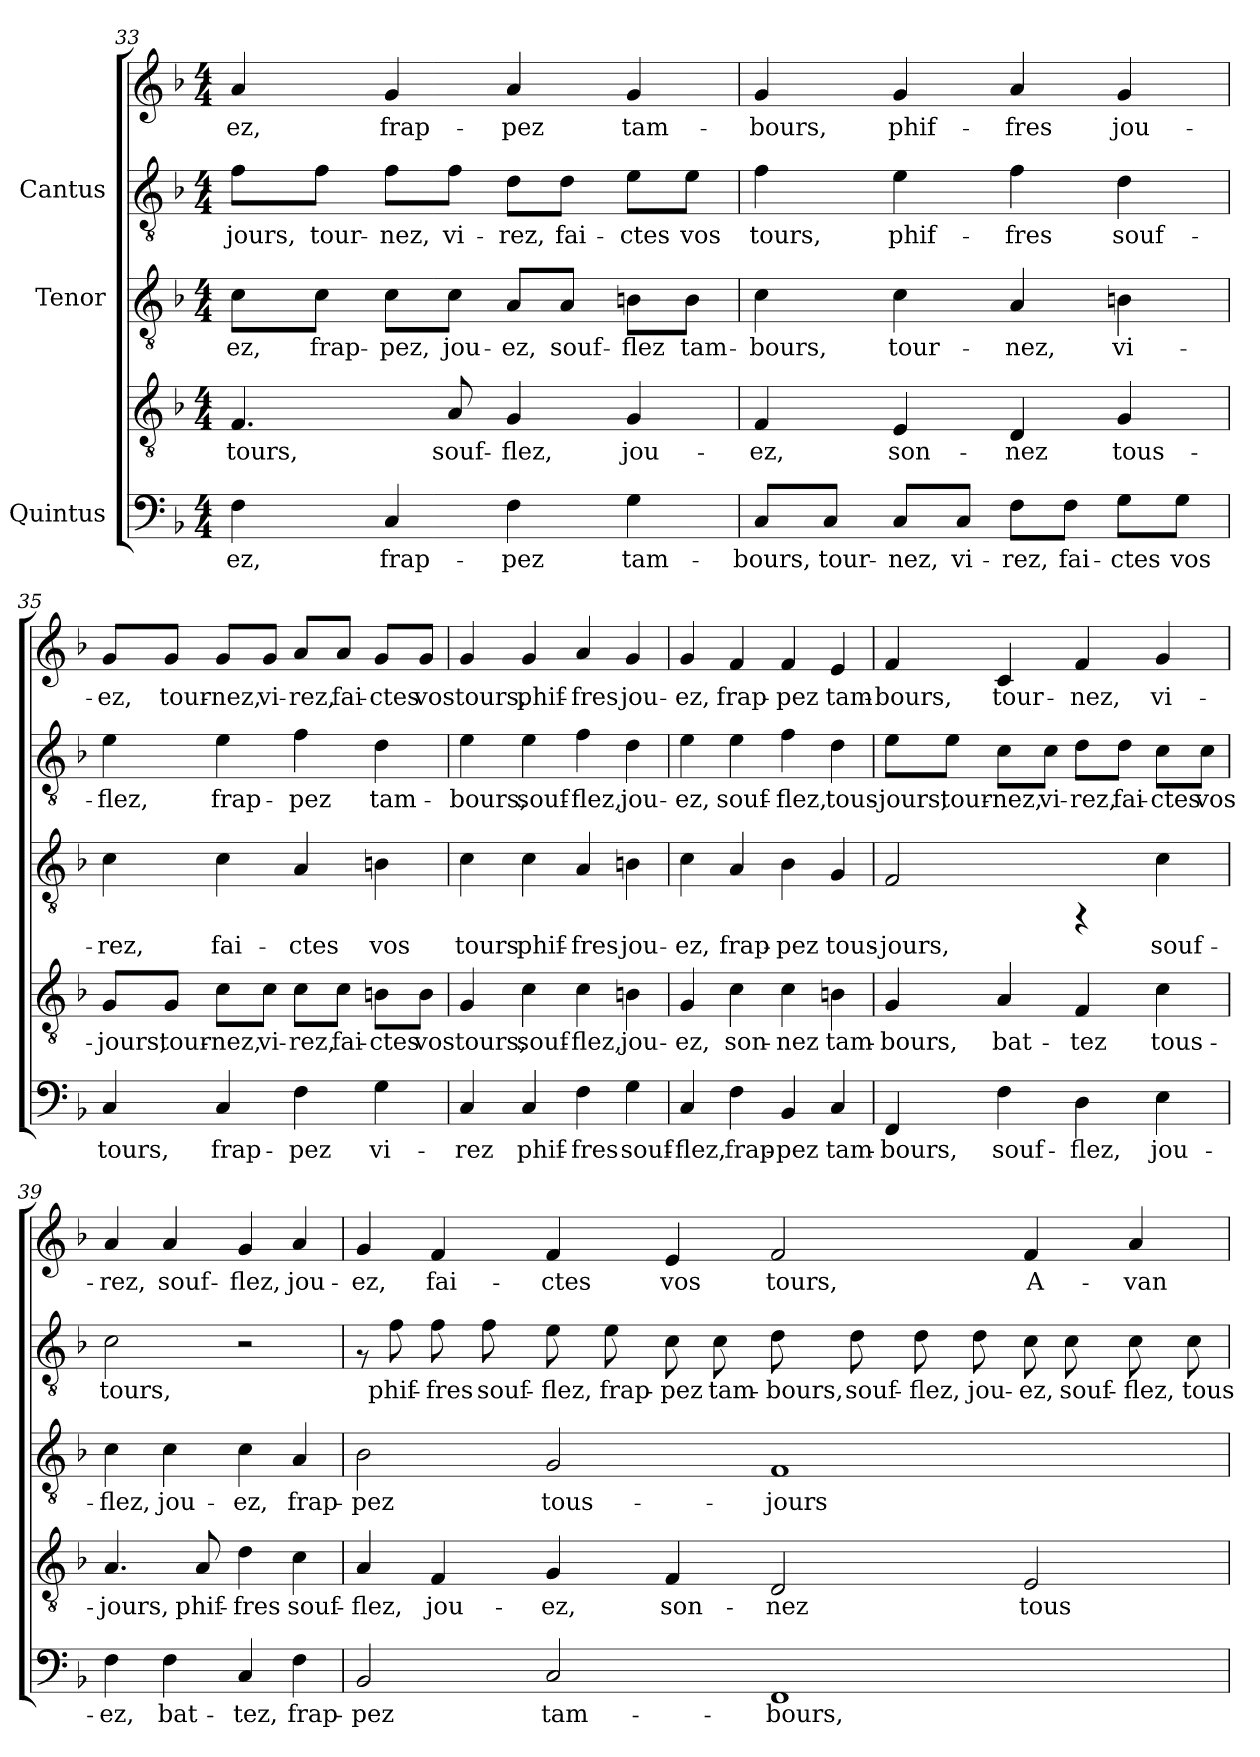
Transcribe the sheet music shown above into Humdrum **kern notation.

**kern	**text	**kern	**text	**kern	**text	**kern	**text	**kern	**text
*part3	*part3	*part3	*part3	*part2	*part2	*part1	*part1	*part1	*part1
*staff5	*staff5	*staff4	*staff4	*staff3	*staff3	*staff2	*staff2	*staff1	*staff1
*I"Quintus	*	*	*	*I"Tenor	*	*I"Cantus	*	*	*
!!LO:PB:g=z
*clefF4	*	*clefGv2	*	*clefGv2	*	*clefGv2	*	*clefG2	*
*k[b-]	*	*k[b-]	*	*k[b-]	*	*k[b-]	*	*k[b-]	*
*F:	*	*F:	*	*F:	*	*F:	*	*F:	*
*M4/4	*	*M4/4	*	*M4/4	*	*M4/4	*	*M4/4	*
=33	=33	=33	=33	=33	=33	=33	=33	=33	=33
!	!LO:LY:b:cj	!	!LO:LY:b:cj	!	!LO:LY:b:cj	!	!LO:LY:b:cj	!	!LO:LY:b:cj
4F\	-ez,	4.F/	-tours,	8c\L	-ez,	8f\L	-jours,	4a/	-ez,
!	!	!	!	!	!LO:LY:b:cj	!	!LO:LY:b:cj	!	!
.	.	.	.	8c\J	frap-	8f\J	tour-	.	.
!	!LO:LY:b:cj	!	!	!	!LO:LY:b:cj	!	!LO:LY:b:cj	!	!LO:LY:b:cj
4C/	frap-	.	.	8c\L	-pez,	8f\L	-nez,	4g/	frap-
!	!	!	!LO:LY:b:cj	!	!LO:LY:b:cj	!	!LO:LY:b:cj	!	!
.	.	8A/	souf-	8c\J	jou-	8f\J	vi-	.	.
!	!LO:LY:b:cj	!	!LO:LY:b:cj	!	!LO:LY:b:cj	!	!LO:LY:b:cj	!	!LO:LY:b:cj
4F\	-pez	4G/	-flez,	8A/L	-ez,	8d\L	-rez,	4a/	-pez
!	!	!	!	!	!LO:LY:b:cj	!	!LO:LY:b:cj	!	!
.	.	.	.	8A/J	souf-	8d\J	fai-	.	.
!	!LO:LY:b:cj	!	!LO:LY:b:cj	!	!LO:LY:b:cj	!	!LO:LY:b:cj	!	!LO:LY:b:cj
4G\	tam-	4G/	jou-	8Bn\L	-flez	8e\L	-ctes	4g/	tam-
!	!	!	!	!	!LO:LY:b:cj	!	!LO:LY:b:cj	!	!
.	.	.	.	8B\J	tam-	8e\J	vos	.	.
=34	=34	=34	=34	=34	=34	=34	=34	=34	=34
!	!LO:LY:b:cj	!	!LO:LY:b:cj	!	!LO:LY:b:cj	!	!LO:LY:b:cj	!	!LO:LY:b:cj
8C/L	-bours,	4F/	-ez,	4c\	-bours,	4f\	-tours,	4g/	bours,
!	!LO:LY:b:cj	!	!	!	!	!	!	!	!
8C/J	tour-	.	.	.	.	.	.	.	.
!	!LO:LY:b:cj	!	!LO:LY:b:cj	!	!LO:LY:b:cj	!	!LO:LY:b:cj	!	!LO:LY:b:cj
8C/L	-nez,	4E/	son-	4c\	tour-	4e\	phif-	4g/	phif-
!	!LO:LY:b:cj	!	!	!	!	!	!	!	!
8C/J	vi-	.	.	.	.	.	.	.	.
!	!LO:LY:b:cj	!	!LO:LY:b:cj	!	!LO:LY:b:cj	!	!LO:LY:b:cj	!	!LO:LY:b:cj
8F\L	-rez,	4D/	-nez	4A/	-nez,	4f\	-fres	4a/	-fres
!	!LO:LY:b:cj	!	!	!	!	!	!	!	!
8F\J	fai-	.	.	.	.	.	.	.	.
!	!LO:LY:b:cj	!	!LO:LY:b:cj	!	!LO:LY:b:cj	!	!LO:LY:b:cj	!	!LO:LY:b:cj
8G\L	-ctes	4G/	tous-	4Bn\	vi-	4d\	souf-	4g/	jou-
!	!LO:LY:b:cj	!	!	!	!	!	!	!	!
8G\J	vos	.	.	.	.	.	.	.	.
=35	=35	=35	=35	=35	=35	=35	=35	=35	=35
!	!LO:LY:b:cj	!	!LO:LY:b:cj	!	!LO:LY:b:cj	!	!LO:LY:b:cj	!	!LO:LY:b:cj
4C/	tours,	8G/L	jours,	4c\	-rez,	4e\	flez,	8g/L	-ez,
!	!	!	!LO:LY:b:cj	!	!	!	!	!	!LO:LY:b:cj
.	.	8G/J	tour-	.	.	.	.	8g/J	tour-
!	!LO:LY:b:cj	!	!LO:LY:b:cj	!	!LO:LY:b:cj	!	!LO:LY:b:cj	!	!LO:LY:b:cj
4C/	frap-	8c\L	-nez,	4c\	fai-	4e\	frap-	8g/L	-nez,
!	!	!	!LO:LY:b:cj	!	!	!	!	!	!LO:LY:b:cj
.	.	8c\J	vi-	.	.	.	.	8g/J	vi-
!	!LO:LY:b:cj	!	!LO:LY:b:cj	!	!LO:LY:b:cj	!	!LO:LY:b:cj	!	!LO:LY:b:cj
4F\	-pez	8c\L	-rez,	4A/	-ctes	4f\	-pez	8a/L	-rez,
!	!	!	!LO:LY:b:cj	!	!	!	!	!	!LO:LY:b:cj
.	.	8c\J	fai-	.	.	.	.	8a/J	fai-
!	!LO:LY:b:cj	!	!LO:LY:b:cj	!	!LO:LY:b:cj	!	!LO:LY:b:cj	!	!LO:LY:b:cj
4G\	vi-	8Bn\L	-ctes	4Bn\	vos	4d\	tam-	8g/L	-ctes
!	!	!	!LO:LY:b:cj	!	!	!	!	!	!LO:LY:b:cj
.	.	8B\J	vos	.	.	.	.	8g/J	vos
!!LO:LB:g=z
=36	=36	=36	=36	=36	=36	=36	=36	=36	=36
!	!LO:LY:b:cj	!	!LO:LY:b:cj	!	!LO:LY:b:cj	!	!LO:LY:b:cj	!	!LO:LY:b:cj
4C/	-rez	4G/	-tours,	4c\	tours	4e\	-bours,	4g/	-tours,
!	!LO:LY:b:cj	!	!LO:LY:b:cj	!	!LO:LY:b:cj	!	!LO:LY:b:cj	!	!LO:LY:b:cj
4C/	phif-	4c\	souf-	4c\	phif-	4e\	souf-	4g/	phif-
!	!LO:LY:b:cj	!	!LO:LY:b:cj	!	!LO:LY:b:cj	!	!LO:LY:b:cj	!	!LO:LY:b:cj
4F\	-fres	4c\	-flez,	4A/	-fres	4f\	-flez,	4a/	-fres
!	!LO:LY:b:cj	!	!LO:LY:b:cj	!	!LO:LY:b:cj	!	!LO:LY:b:cj	!	!LO:LY:b:cj
4G\	souf-	4Bn\	jou-	4Bn\	jou-	4d\	jou-	4g/	jou-
=37	=37	=37	=37	=37	=37	=37	=37	=37	=37
!	!LO:LY:b:cj	!	!LO:LY:b:cj	!	!LO:LY:b:cj	!	!LO:LY:b:cj	!	!LO:LY:b:cj
4C/	-flez,	4G/	-ez,	4c\	-ez,	4e\	-ez,	4g/	-ez,
!	!LO:LY:b:cj	!	!LO:LY:b:cj	!	!LO:LY:b:cj	!	!LO:LY:b:cj	!	!LO:LY:b:cj
4F\	frap-	4c\	son-	4A/	frap-	4e\	souf-	4f/	frap-
!	!LO:LY:b:cj	!	!LO:LY:b:cj	!	!LO:LY:b:cj	!	!LO:LY:b:cj	!	!LO:LY:b:cj
4BB-/	-pez	4c\	-nez	4B-\	-pez	4f\	-flez,	4f/	-pez
!	!LO:LY:b:cj	!	!LO:LY:b:cj	!	!LO:LY:b:cj	!	!LO:LY:b:cj	!	!LO:LY:b:cj
4C/	tam-	4Bn\	tam-	4G/	tous-	4d\	tous-	4e/	tam-
=38	=38	=38	=38	=38	=38	=38	=38	=38	=38
!	!LO:LY:b:cj	!	!LO:LY:b:cj	!	!LO:LY:b:cj	!	!LO:LY:b:cj	!	!LO:LY:b:cj
4FF/	-bours,	4G/	-bours,	2F/	-jours,	8e\L	-jours,	4f/	-bours,
!	!	!	!	!	!	!	!LO:LY:b:cj	!	!
.	.	.	.	.	.	8e\J	tour-	.	.
!	!LO:LY:b:cj	!	!LO:LY:b:cj	!	!	!	!LO:LY:b:cj	!	!LO:LY:b:cj
4F\	souf-	4A/	bat-	.	.	8c\L	-nez,	4c/	tour-
!	!	!	!	!	!	!	!LO:LY:b:cj	!	!
.	.	.	.	.	.	8c\J	vi-	.	.
!	!LO:LY:b:cj	!	!LO:LY:b:cj	!	!	!	!LO:LY:b:cj	!	!LO:LY:b:cj
4D\	-flez,	4F/	-tez	4rFF	.	8d\L	-rez,	4f/	-nez,
!	!	!	!	!	!	!	!LO:LY:b:cj	!	!
.	.	.	.	.	.	8d\J	fai-	.	.
!	!LO:LY:b:cj	!	!LO:LY:b:cj	!	!LO:LY:b:cj	!	!LO:LY:b:cj	!	!LO:LY:b:cj
4E\	jou-	4c\	tous-	4c\	souf-	8c\L	-ctes	4g/	vi-
!	!	!	!	!	!	!	!LO:LY:b:cj	!	!
.	.	.	.	.	.	8c\J	vos	.	.
=39	=39	=39	=39	=39	=39	=39	=39	=39	=39
!	!LO:LY:b:cj	!	!LO:LY:b:cj	!	!LO:LY:b:cj	!	!LO:LY:b:cj	!	!LO:LY:b:cj
4F\	-ez,	4.A/	-jours,	4c\	-flez,	2c\	-tours,	4a/	rez,
!	!LO:LY:b:cj	!	!	!	!LO:LY:b:cj	!	!	!	!LO:LY:b:cj
4F\	bat-	.	.	4c\	jou-	.	.	4a/	souf-
!	!	!	!LO:LY:b:cj	!	!	!	!	!	!
.	.	8A/	phif-	.	.	.	.	.	.
!	!LO:LY:b:cj	!	!LO:LY:b:cj	!	!LO:LY:b:cj	!	!	!	!LO:LY:b:cj
4C/	-tez,	4d\	-fres	4c\	-ez,	2r	.	4g/	-flez,
!	!LO:LY:b:cj	!	!LO:LY:b:cj	!	!LO:LY:b:cj	!	!	!	!LO:LY:b:cj
4F\	frap-	4c\	souf-	4A/	frap-	.	.	4a/	jou-
!!LO:LB:g=z
=40	=40	=40	=40	=40	=40	=40	=40	=40	=40
!	!LO:LY:b:cj	!	!LO:LY:b:cj	!	!LO:LY:b:cj	!	!	!	!LO:LY:b:cj
2BB-/	-pez	4A/	-flez,	2B-\	-pez	8rF	.	4g/	ez,
!	!	!	!	!	!	!	!LO:LY:b:cj	!	!
.	.	.	.	.	.	8f\	-phif-	.	.
!	!	!	!LO:LY:b:cj	!	!	!	!LO:LY:b:cj	!	!LO:LY:b:cj
.	.	4F/	jou-	.	.	8f\	-fres	4f/	fai-
!	!	!	!	!	!	!	!LO:LY:b:cj	!	!
.	.	.	.	.	.	8f\	souf-	.	.
!	!LO:LY:b:cj	!	!LO:LY:b:cj	!	!LO:LY:b:cj	!	!LO:LY:b:cj	!	!LO:LY:b:cj
2C/	tam-	4G/	-ez,	2G/	tous-	8e\	-flez,	4f/	-ctes
!	!	!	!	!	!	!	!LO:LY:b:cj	!	!
.	.	.	.	.	.	8e\	frap-	.	.
!	!	!	!LO:LY:b:cj	!	!	!	!LO:LY:b:cj	!	!LO:LY:b:cj
.	.	4F/	son-	.	.	8c\	-pez	4e/	vos
!	!	!	!	!	!	!	!LO:LY:b:cj	!	!
.	.	.	.	.	.	8c\	tam-	.	.
*	*	*	*	*	*	*	*	*MM216	*
!	!LO:LY:b:cj	!	!LO:LY:b:cj	!	!LO:LY:b:cj	!	!LO:LY:b:cj	!	!LO:LY:b:cj
1FF	-bours,	2D/	-nez	1F	-jours	8d\	-bours,	2f/	tours,
!	!	!	!	!	!	!	!LO:LY:b:cj	!	!
.	.	.	.	.	.	8d\	souf-	.	.
!	!	!	!	!	!	!	!LO:LY:b:cj	!	!
.	.	.	.	.	.	8d\	-flez,	.	.
!	!	!	!	!	!	!	!LO:LY:b:cj	!	!
.	.	.	.	.	.	8d\	jou-	.	.
!	!	!	!LO:LY:b:cj	!	!	!	!LO:LY:b:cj	!	!LO:LY:b:cj
.	.	2E/	tous-	.	.	8c\	-ez,	4f/	A-
!	!	!	!	!	!	!	!LO:LY:b:cj	!	!
.	.	.	.	.	.	8c\	souf-	.	.
!	!	!	!	!	!	!	!LO:LY:b:cj	!	!LO:LY:b:cj
.	.	.	.	.	.	8c\	-flez,	4a/	-van-
!	!	!	!	!	!	!	!LO:LY:b:cj	!	!
.	.	.	.	.	.	8c\	tous-	.	.
=	=	=	=	=	=	=	=	=	=
*-	*-	*-	*-	*-	*-	*-	*-	*-	*-
